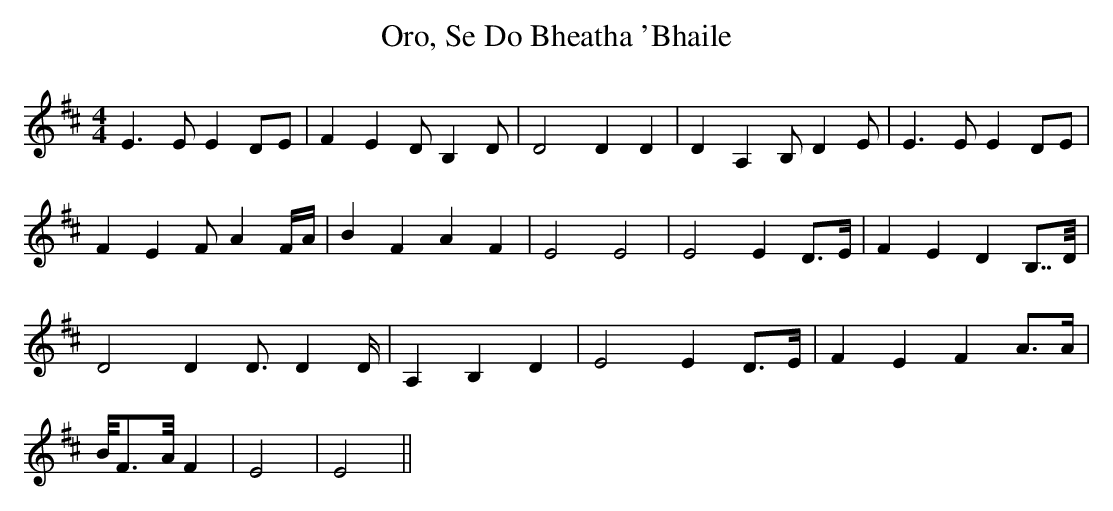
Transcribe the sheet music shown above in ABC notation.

X:1
T:Oro, Se Do Bheatha 'Bhaile
M:4/4
K:D
E3EE2DE|F2E2DB,2D|D4D2D2|D2A,2B,D2E|E3EE2DE|
F2E2FA2F/2A/2|B2F2A2F2|E4E4|E4E2D3/2E/2|F2E2D2B,7/4D/4|
D4D2D3/2D2D/2|A,2B,2D2|E4E2D3/2E/2|F2E2F2A3/2A/2|
B/4F3/2A/4F2|E4|E4||
